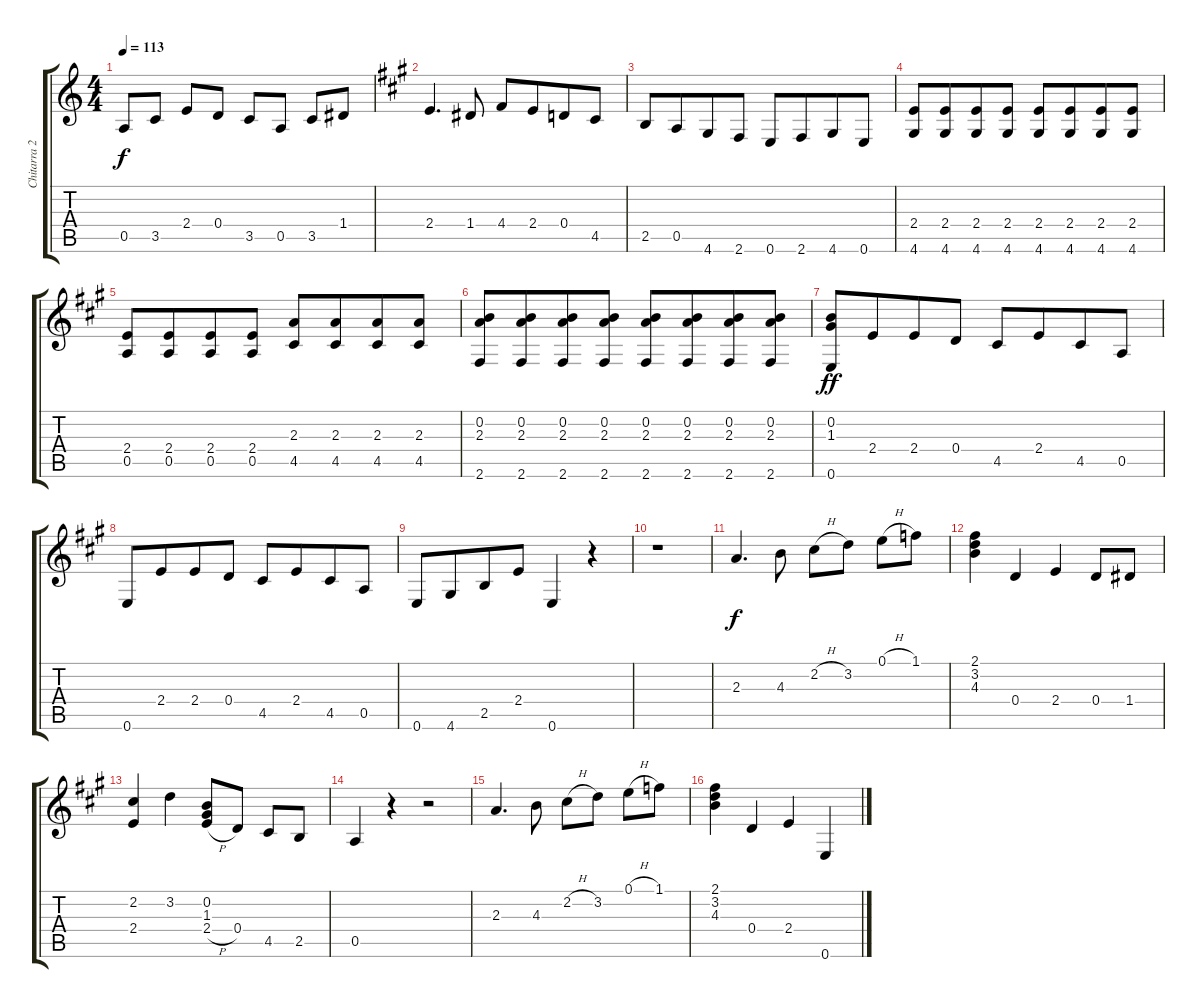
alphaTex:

\track ("Chitarra 2" "Chitarra 2") {instrument acousticguitarnylon}
\staff {score tabs}
\tuning (E4 B3 G3 D3 A2 E2) {hide}
\ts (4 4)
\tempo 113
\clef g2
\ks c
0.5.8{dy f} 3.5.8 2.4.8 0.4.8 3.5.8 0.5.8 3.5.8 1.4.8 |
\ks a
2.4.4{d} 1.4.8 4.4.8 2.4.8{beam merge} 0.4.8 4.5.8 |
2.5.8 0.5.8{beam merge} 4.6.8 2.6.8 0.6.8 2.6.8{beam merge} 4.6.8 0.6.8 |
(2.4 4.6).8 (2.4 4.6).8{beam merge} (2.4 4.6).8 (2.4 4.6).8 (2.4 4.6).8 (2.4 4.6).8{beam merge} (2.4 4.6).8 (2.4 4.6).8 |
(2.4 0.5).8 (2.4 0.5).8{beam merge} (2.4 0.5).8 (2.4 0.5).8 (2.3 4.5).8 (2.3 4.5).8{beam merge} (2.3 4.5).8 (2.3 4.5).8 |
(0.2 2.3 2.6).8 (0.2 2.3 2.6).8{beam merge} (0.2 2.3 2.6).8 (0.2 2.3 2.6).8 (0.2 2.3 2.6).8 (0.2 2.3 2.6).8{beam merge} (0.2 2.3 2.6).8 (0.2 2.3 2.6).8 |
(0.2 1.3 0.6).8{dy ff} 2.4.8{beam merge} 2.4.8 0.4.8 4.5.8 2.4.8{beam merge} 4.5.8 0.5.8 |
0.6.8 2.4.8{beam merge} 2.4.8 0.4.8 4.5.8 2.4.8{beam merge} 4.5.8 0.5.8 |
0.6.8 4.6.8{beam merge} 2.5.8 2.4.8 0.6.4 r.4 |
r.1 |
2.3.4{d dy f} 4.3.8 2.2{h}.8 3.2.8 0.1{h}.8 1.1.8 |
(2.1 3.2 4.3).4 0.4.4 2.4.4 0.4.8 1.4.8 |
(2.2 2.4).4 3.2.4 (0.2 1.3 2.4{h}).8 0.4.8 4.5.8 2.5.8 |
0.5.4 r.4 r.2 |
2.3.4{d} 4.3.8 2.2{h}.8 3.2.8 0.1{h}.8 1.1.8 |
(2.1 3.2 4.3).4 0.4.4 2.4.4 0.6.4
